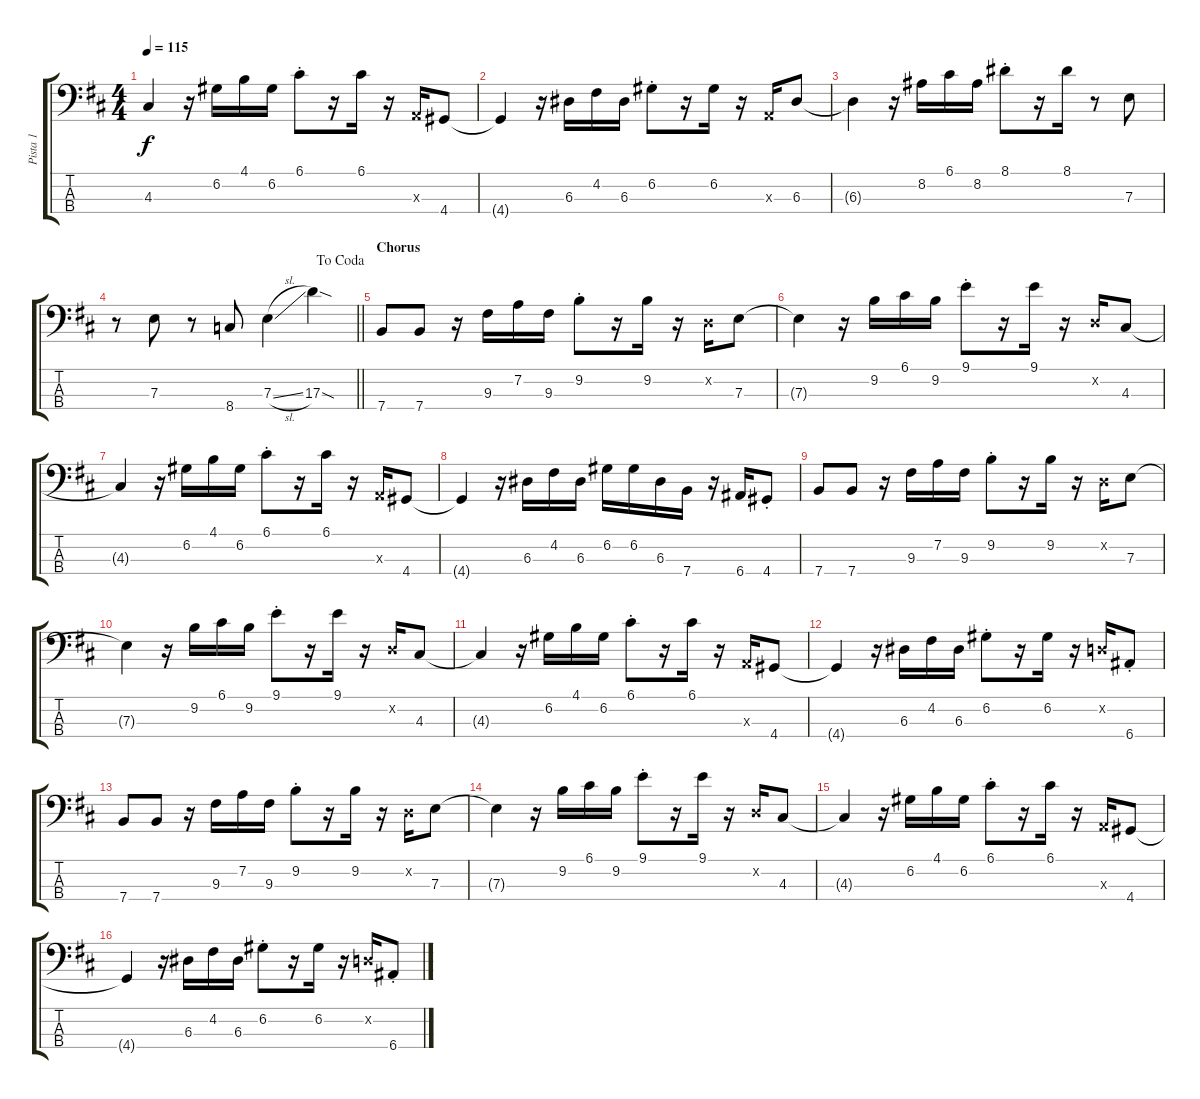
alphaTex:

\track ("Pista 1" "Pista 1") {instrument electricbassfinger}
\staff {score tabs}
\tuning (G2 D2 A1 E1) {hide}
\ts (4 4)
\tempo 115
\clef f4
\ks d
4.3{t}.4{dy f} r.16 6.2.16 4.1.16 6.2.16 6.1{st}.8 r.16 6.1.16 r.16 0.3{x}.16 4.4.8 |
4.4{t}.4 r.16 6.3.16 4.2.16 6.3.16 6.2{st}.8 r.16 6.2.16 r.16 0.3{x}.16 6.3.8 |
6.3{t}.4 r.16 8.2.16 6.1.16 8.2.16 8.1{st}.8 r.16 8.1.16 r.8 7.3.8 |
\jump dacoda
\barLineRight lightlight
r.8 7.3.8 r.8 8.4.8 7.3{sl}.4 17.3{sod}.4 |
\section ("" "Chorus")
7.4.8 7.4.8 r.16 9.3.16 7.2.16 9.3.16 9.2{st}.8 r.16 9.2.16 r.16 0.2{x}.16 7.3.8 |
7.3{t}.4 r.16 9.2.16 6.1.16 9.2.16 9.1{st}.8 r.16 9.1.16 r.16 0.2{x}.16 4.3.8 |
4.3{t}.4 r.16 6.2.16 4.1.16 6.2.16 6.1{st}.8 r.16 6.1.16 r.16 0.3{x}.16 4.4.8 |
4.4{t}.4 r.16 6.3.16 4.2.16 6.3.16 6.2.16 6.2.16 6.3.16 7.4.16 r.16 6.4.16 4.4{st}.8 |
7.4.8 7.4.8 r.16 9.3.16 7.2.16 9.3.16 9.2{st}.8 r.16 9.2.16 r.16 0.2{x}.16 7.3.8 |
7.3{t}.4 r.16 9.2.16 6.1.16 9.2.16 9.1{st}.8 r.16 9.1.16 r.16 0.2{x}.16 4.3.8 |
4.3{t}.4 r.16 6.2.16 4.1.16 6.2.16 6.1{st}.8 r.16 6.1.16 r.16 0.3{x}.16 4.4.8 |
4.4{t}.4 r.16 6.3.16 4.2.16 6.3.16 6.2{st}.8 r.16 6.2.16 r.16 0.2{x}.16 6.4{st}.8 |
7.4.8 7.4.8 r.16 9.3.16 7.2.16 9.3.16 9.2{st}.8 r.16 9.2.16 r.16 0.2{x}.16 7.3.8 |
7.3{t}.4 r.16 9.2.16 6.1.16 9.2.16 9.1{st}.8 r.16 9.1.16 r.16 0.2{x}.16 4.3.8 |
4.3{t}.4 r.16 6.2.16 4.1.16 6.2.16 6.1{st}.8 r.16 6.1.16 r.16 0.3{x}.16 4.4.8 |
4.4{t}.4 r.16 6.3.16 4.2.16 6.3.16 6.2{st}.8 r.16 6.2.16 r.16 0.2{x}.16 6.4{st}.8
